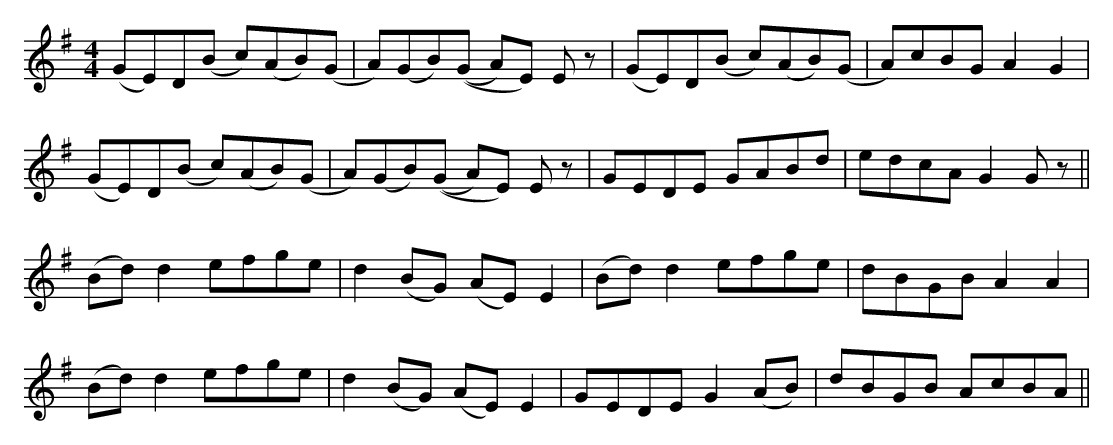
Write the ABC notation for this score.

X:1
M:4/4
K:G
(GE)D(B c)(AB)(G|A)(GB)((G A)E) Ez|(GE)D(B c)(AB)(G|A)cBG A2 G2|
(GE)D(B c)(AB)(G|A)(GB)((G A)E) Ez|GEDE GABd|edcA G2 Gz||
(Bd) d2 efge|d2 (BG) (AE) E2|(Bd) d2 efge|dBGB A2 A2|
(Bd) d2 efge|d2 (BG) (AE) E2|GEDE G2 (AB)|dBGB AcBA||
